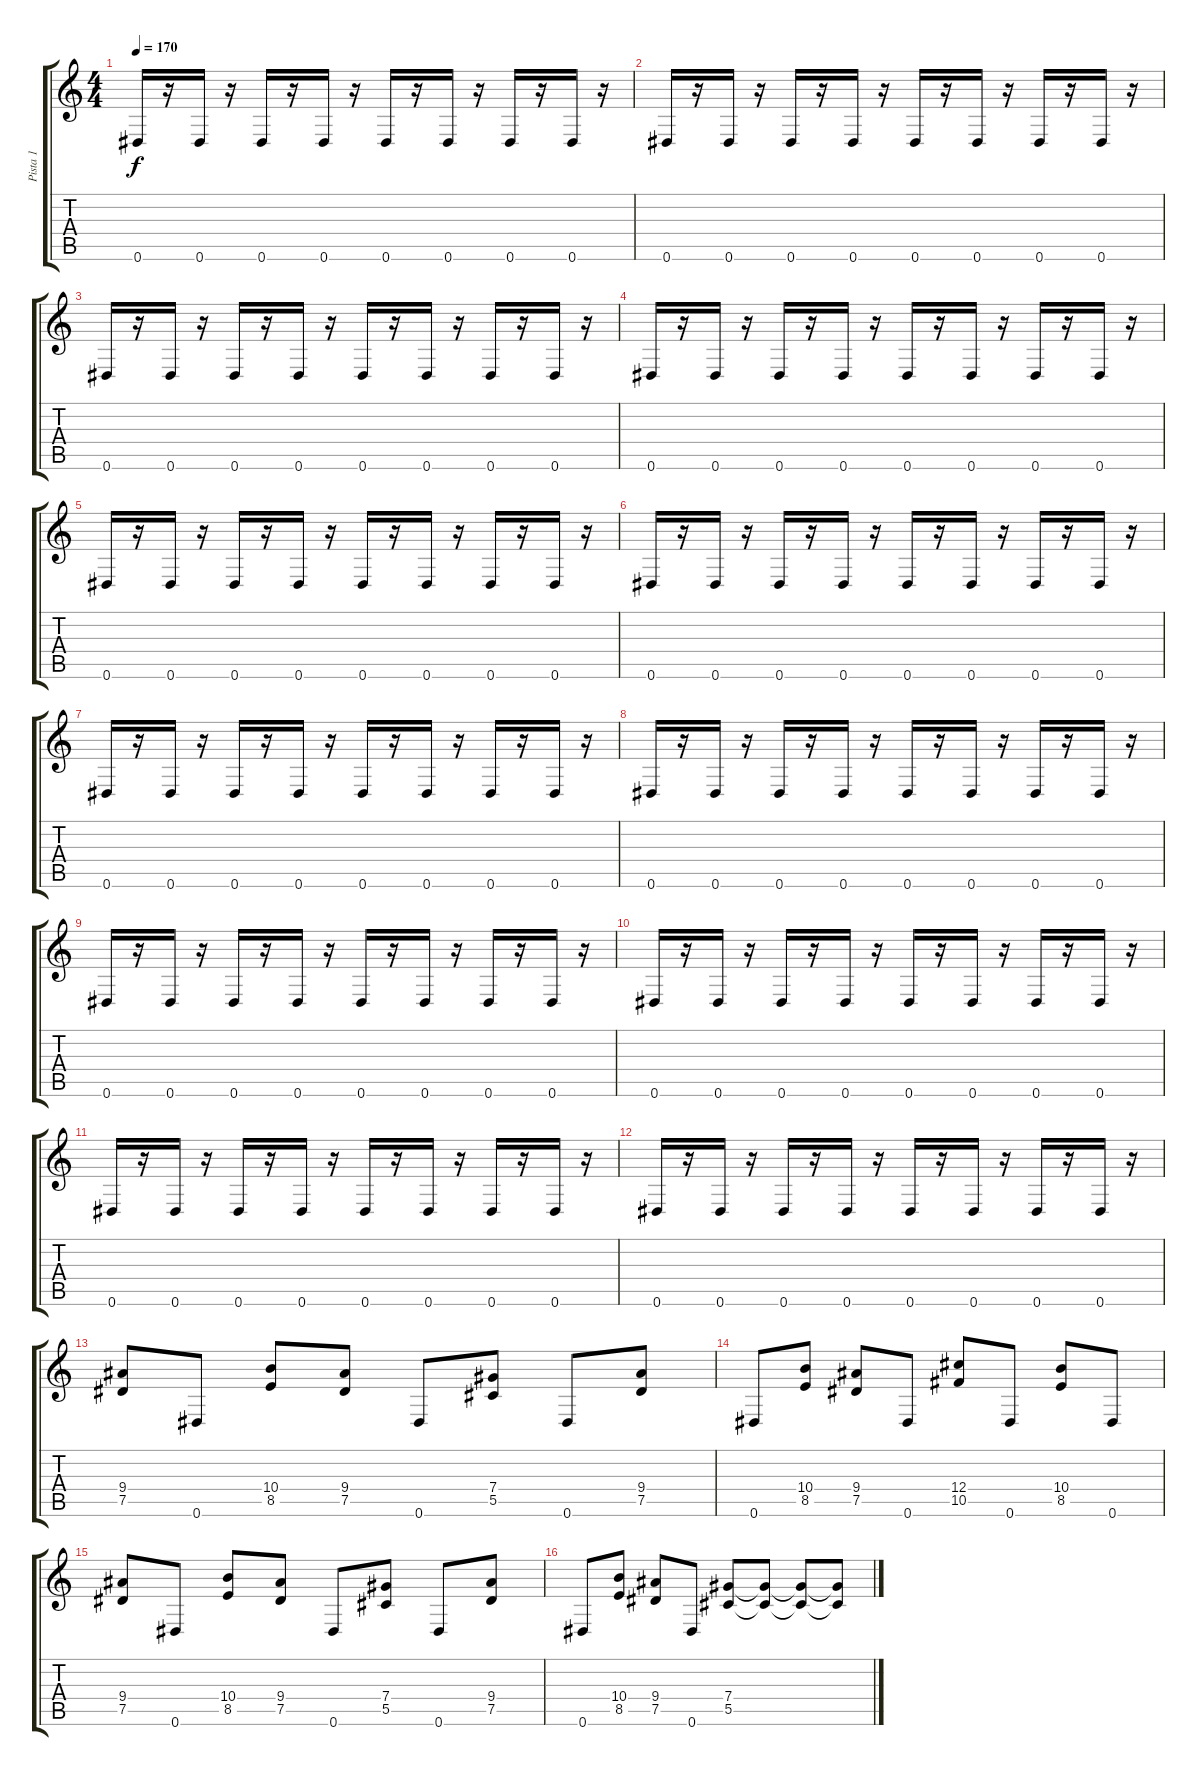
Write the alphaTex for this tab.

\track ("Pista 1" "Pista 1") {instrument distortionguitar}
\staff {score tabs}
\tuning (Eb4 Bb3 Gb3 Db3 Ab2 Eb2) {hide}
\ts (4 4)
\tempo 170
\clef g2
\ks c
0.6.16{dy f} r.16 0.6.16 r.16 0.6.16 r.16 0.6.16 r.16 0.6.16 r.16 0.6.16 r.16 0.6.16 r.16 0.6.16 r.16 |
0.6.16 r.16 0.6.16 r.16 0.6.16 r.16 0.6.16 r.16 0.6.16 r.16 0.6.16 r.16 0.6.16 r.16 0.6.16 r.16 |
0.6.16 r.16 0.6.16 r.16 0.6.16 r.16 0.6.16 r.16 0.6.16 r.16 0.6.16 r.16 0.6.16 r.16 0.6.16 r.16 |
0.6.16 r.16 0.6.16 r.16 0.6.16 r.16 0.6.16 r.16 0.6.16 r.16 0.6.16 r.16 0.6.16 r.16 0.6.16 r.16 |
0.6.16 r.16 0.6.16 r.16 0.6.16 r.16 0.6.16 r.16 0.6.16 r.16 0.6.16 r.16 0.6.16 r.16 0.6.16 r.16 |
0.6.16 r.16 0.6.16 r.16 0.6.16 r.16 0.6.16 r.16 0.6.16 r.16 0.6.16 r.16 0.6.16 r.16 0.6.16 r.16 |
0.6.16 r.16 0.6.16 r.16 0.6.16 r.16 0.6.16 r.16 0.6.16 r.16 0.6.16 r.16 0.6.16 r.16 0.6.16 r.16 |
0.6.16 r.16 0.6.16 r.16 0.6.16 r.16 0.6.16 r.16 0.6.16 r.16 0.6.16 r.16 0.6.16 r.16 0.6.16 r.16 |
0.6.16 r.16 0.6.16 r.16 0.6.16 r.16 0.6.16 r.16 0.6.16 r.16 0.6.16 r.16 0.6.16 r.16 0.6.16 r.16 |
0.6.16 r.16 0.6.16 r.16 0.6.16 r.16 0.6.16 r.16 0.6.16 r.16 0.6.16 r.16 0.6.16 r.16 0.6.16 r.16 |
0.6.16 r.16 0.6.16 r.16 0.6.16 r.16 0.6.16 r.16 0.6.16 r.16 0.6.16 r.16 0.6.16 r.16 0.6.16 r.16 |
0.6.16 r.16 0.6.16 r.16 0.6.16 r.16 0.6.16 r.16 0.6.16 r.16 0.6.16 r.16 0.6.16 r.16 0.6.16 r.16 |
(9.4 7.5).8 0.6.8 (10.4 8.5).8 (9.4 7.5).8 0.6.8 (7.4 5.5).8 0.6.8 (9.4 7.5).8 |
0.6.8 (10.4 8.5).8 (9.4 7.5).8 0.6.8 (12.4 10.5).8 0.6.8 (10.4 8.5).8 0.6.8 |
(9.4 7.5).8 0.6.8 (10.4 8.5).8 (9.4 7.5).8 0.6.8 (7.4 5.5).8 0.6.8 (9.4 7.5).8 |
0.6.8 (10.4 8.5).8 (9.4 7.5).8 0.6.8 (7.4 5.5).8 (7.4{t} 5.5{t}).8 (7.4{t} 5.5{t}).8 (7.4{t} 5.5{t}).8
